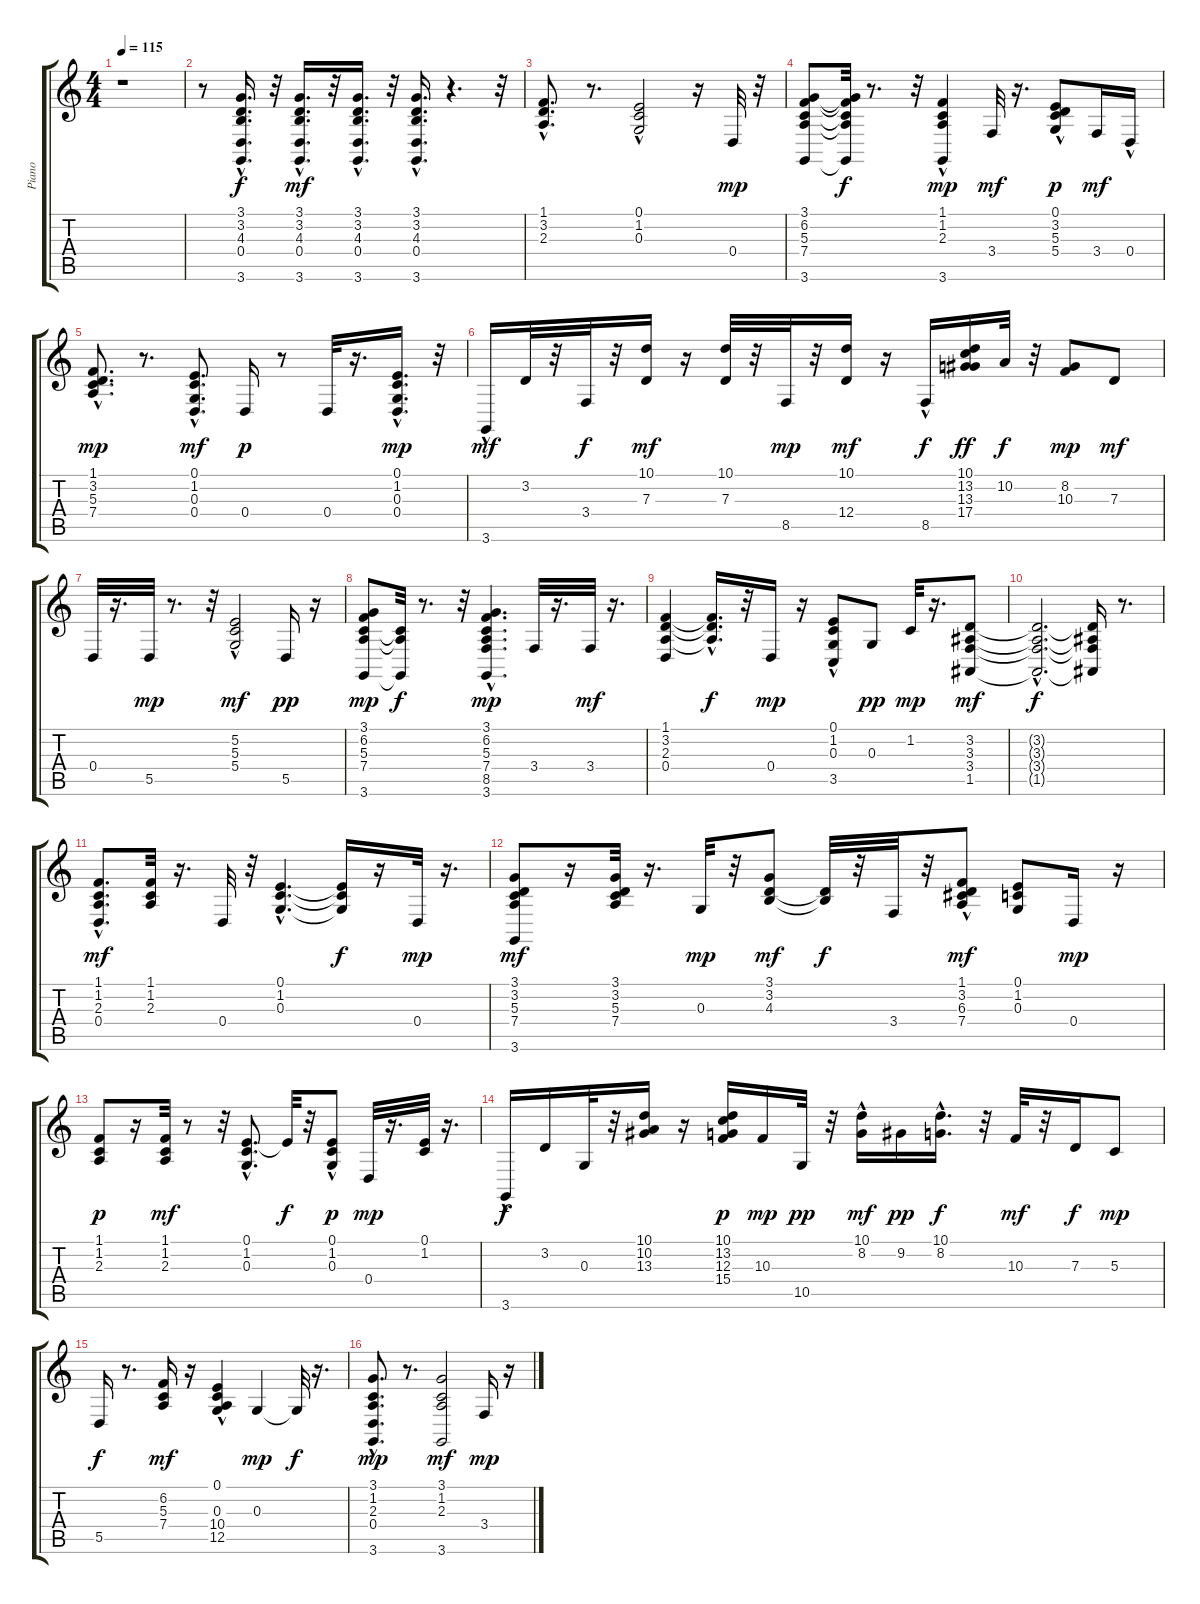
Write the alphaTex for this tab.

\track ("Piano" "Piano") {instrument brightacousticpiano}
\staff {score tabs}
\tuning (E4 B3 G3 D3 A2 E2) {hide}
\ts (4 4)
\tempo 115
\clef g2
\ks c
r.1{dy f} |
r.8 (3.1{hac} 3.2 4.3 0.4 3.6).16{d} r.32 (3.1{hac} 3.2{hac} 4.3{hac} 0.4 3.6).16{d dy mf} r.32 (3.1{hac} 3.2{hac} 4.3{hac} 0.4 3.6).16{d} r.32 (3.1 3.2 4.3{hac} 0.4 3.6).16{d} r.4{d} r.32 |
(1.1{hac} 3.2 2.3{hac}).8{d} r.8{d} (0.1{hac} 1.2 0.3).2 r.16 0.4.32{dy mp} r.32 |
(3.1 6.2 5.3 7.4 3.6).8 (3.1{t} 6.2{t} 5.3{t} 7.4{t} 3.6{t}).32{dy f} r.8{d} r.32 (1.1{hac} 1.2{hac} 2.3{hac} 3.6{hac}).4{dy mp} 3.4.32{dy mf} r.16{d} (0.1{hac} 3.2 5.3{hac} 5.4).8{dy p} 3.4.16{dy mf} 0.4{hac}.16 |
(1.1{hac} 3.2 5.3 7.4{hac}).8{d dy mp} r.8{d} (0.1{hac} 1.2{hac} 0.3{hac} 0.4).8{d dy mf} 0.4.16{dy p} r.8 0.4.32 r.16{d} (0.1 1.2 0.3 0.4{hac}).16{d dy mp} r.32 |
3.6{hac}.16{dy mf} 3.2.32 r.32 3.4.32{dy f} r.32 (10.1 7.3).16{dy mf} r.16 (10.1 7.3).32 r.32 8.5.32{dy mp} r.32 (10.1 12.4).16{dy mf} r.16 8.5{hac}.16{dy f} (10.1 13.2 13.3 17.4).16{dy ff} 10.2.32{dy f} r.32 (8.2 10.3).8{dy mp} 7.3.8{dy mf} |
0.4.32 r.16{d} 5.5.32{dy mp} r.8{d} r.32 (5.2{hac} 5.3 5.4).2{dy mf} 5.5.16{dy pp} r.16 |
(3.1 6.2 5.3 7.4 3.6).8{dy mp} (5.3{t} 7.4{t} 3.6{t}).32{dy f} r.8{d} r.32 (3.1 6.2 5.3{hac} 7.4 8.5{hac} 3.6{hac}).4{d dy mp} 3.4.32 r.16{d} 3.4.32{dy mf} r.16{d} |
(1.1 3.2 2.3 0.4).4 (1.1{hac t} 3.2{t} 2.3{hac t}).16{d dy f} r.32 0.4.16{dy mp} r.16 (0.1 1.2{hac} 0.3{hac} 3.5).8 0.3.8{dy pp} 1.2.32{dy mp} r.16{d} (3.2 3.3 3.4 1.5).8{dy mf} |
(3.2{hac t} 3.3{hac t} 3.4{hac t} 1.5{hac t}).2{d dy f} (3.2{t} 3.3{t} 3.4{t} 1.5{t}).16 r.8{d} |
(1.1 1.2 2.3 0.4{hac}).8{d dy mf} (1.1 1.2 2.3).32 r.16{d} 0.4.32 r.32 (0.1{hac} 1.2{hac} 0.3{hac}).4{d} (0.1{t} 1.2{t} 0.3{t}).16{dy f} r.16 0.4.32{dy mp} r.16{d} |
(3.1 3.2 5.3 7.4 3.6).8{dy mf} r.16 (3.1 3.2 5.3 7.4).32 r.16{d} 0.3.32{dy mp} r.32 (3.1 3.2 4.3).8{dy mf} (3.2{t} 4.3{t}).32{dy f} r.32 3.4.32 r.32 (1.1 3.2{hac} 6.3 7.4{hac}).8{dy mf} (0.1 1.2 0.3).8 0.4.16{dy mp} r.16 |
(1.1 1.2 2.3).8{dy p} r.16 (1.1 1.2 2.3).32{dy mf} r.8 r.32 (0.1{hac} 1.2{hac} 0.3{hac}).8{d} 0.1{t}.32{dy f} r.32 (0.1{hac} 1.2 0.3).8{dy p} 0.4.32{dy mp} r.16{d} (0.1 1.2).32 r.16{d} |
3.6{hac}.16{dy f} 3.2.16 0.3.32 r.32 (10.1 10.2 13.3).16 r.16 (10.1 13.2 12.3 15.4).16{dy p} 10.3.16{dy mp} 10.5.32{dy pp} r.32 (10.1{hac} 8.2).16{dy mf} 9.2.16{dy pp} (10.1{hac} 8.2{hac}).16{d dy f} r.32 10.3.32{dy mf} r.32 7.3.16{dy f} 5.3.8{dy mp} |
5.5.16{dy f} r.8{d} (6.2 5.3 7.4).16{dy mf} r.16 (0.1 0.3{hac} 10.4 12.5).4 0.3.4{dy mp} 0.3{t}.32{dy f} r.16{d} |
(3.1 1.2{hac} 2.3 0.4 3.6).8{d dy mp} r.8{d} (3.1 1.2 2.3 3.6).2{dy mf} 3.4.16{dy mp} r.16
